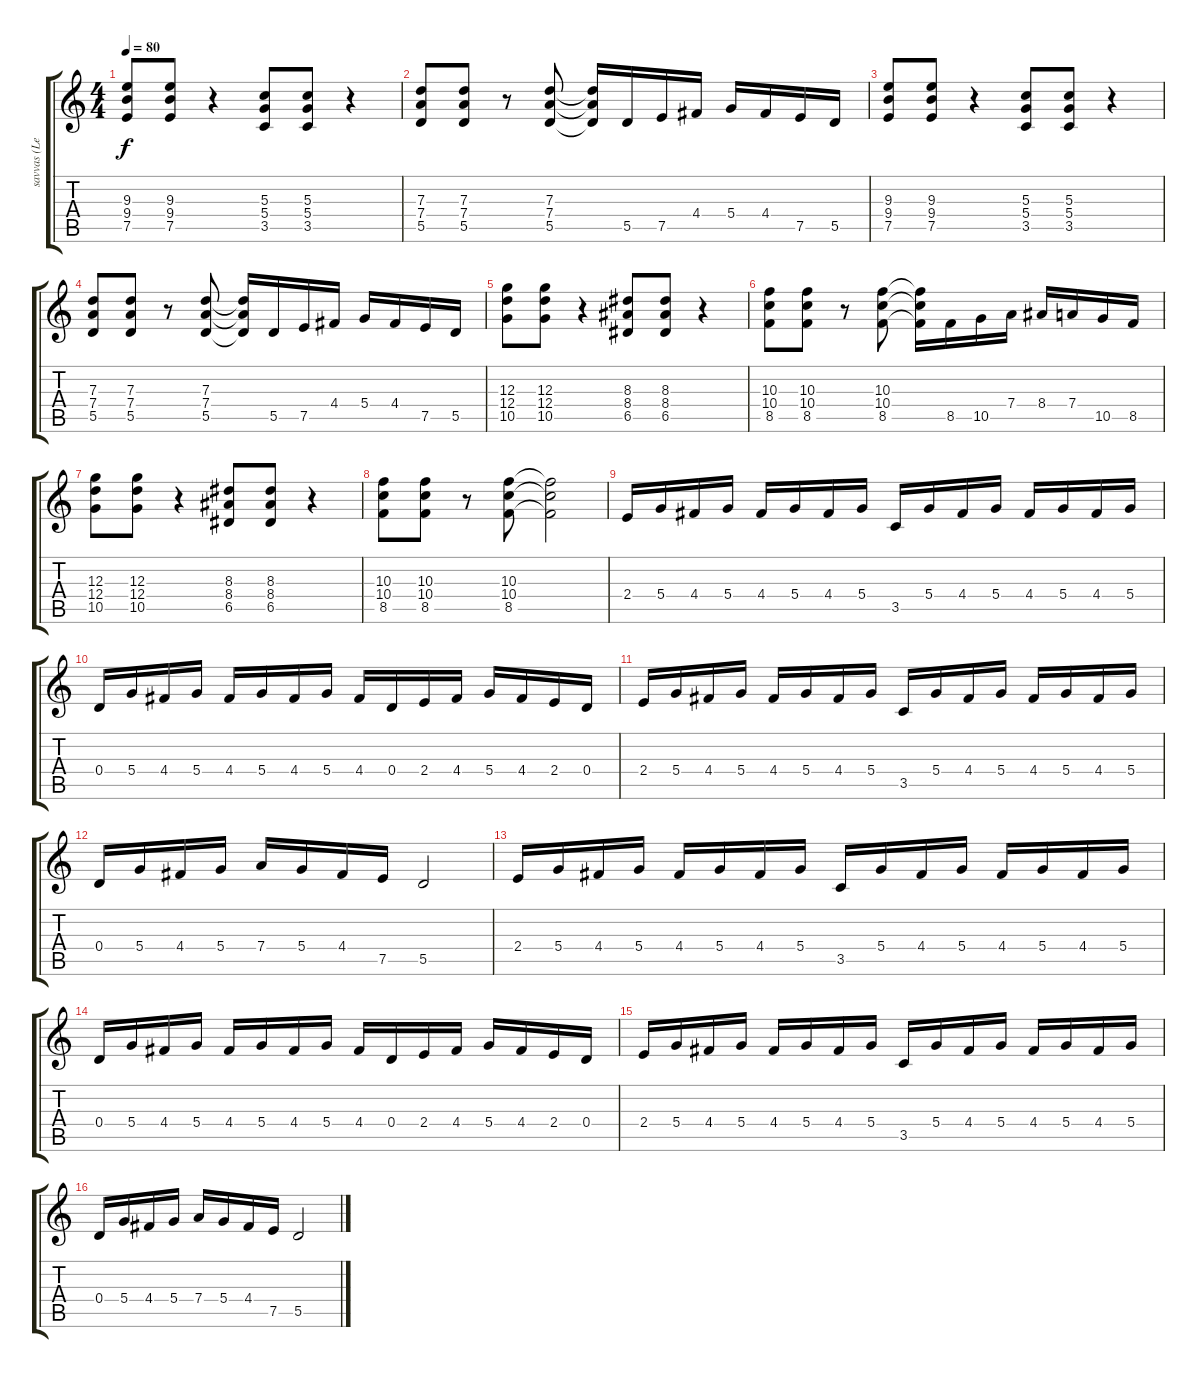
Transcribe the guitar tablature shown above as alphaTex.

\track ("savvas (Lead & Rhythm Guitars)" "savvas (Le") {instrument distortionguitar}
\staff {score tabs}
\tuning (E4 B3 G3 D3 A2 E2) {hide}
\ts (4 4)
\tempo 80
\clef g2
\ks c
(9.3 9.4 7.5).8{dy f} (9.3 9.4 7.5).8 r.4 (5.3 5.4 3.5).8 (5.3 5.4 3.5).8 r.4 |
(7.3 7.4 5.5).8 (7.3 7.4 5.5).8 r.8 (7.3 7.4 5.5).8 (7.3{t} 7.4{t} 5.5{t}).16 5.5.16 7.5.16 4.4.16 5.4.16 4.4.16 7.5.16 5.5.16 |
(9.3 9.4 7.5).8 (9.3 9.4 7.5).8 r.4 (5.3 5.4 3.5).8 (5.3 5.4 3.5).8 r.4 |
(7.3 7.4 5.5).8 (7.3 7.4 5.5).8 r.8 (7.3 7.4 5.5).8 (7.3{t} 7.4{t} 5.5{t}).16 5.5.16 7.5.16 4.4.16 5.4.16 4.4.16 7.5.16 5.5.16 |
(12.3 12.4 10.5).8 (12.3 12.4 10.5).8 r.4 (8.3 8.4 6.5).8 (8.3 8.4 6.5).8 r.4 |
(10.3 10.4 8.5).8 (10.3 10.4 8.5).8 r.8 (10.3 10.4 8.5).8 (10.3{t} 10.4{t} 8.5{t}).16 8.5.16 10.5.16 7.4.16 8.4.16 7.4.16 10.5.16 8.5.16 |
(12.3 12.4 10.5).8 (12.3 12.4 10.5).8 r.4 (8.3 8.4 6.5).8 (8.3 8.4 6.5).8 r.4 |
(10.3 10.4 8.5).8 (10.3 10.4 8.5).8 r.8 (10.3 10.4 8.5).8 (10.3{t} 10.4{t} 8.5{t}).2 |
2.4.16 5.4.16 4.4.16 5.4.16 4.4.16 5.4.16 4.4.16 5.4.16 3.5.16 5.4.16 4.4.16 5.4.16 4.4.16 5.4.16 4.4.16 5.4.16 |
0.4.16 5.4.16 4.4.16 5.4.16 4.4.16 5.4.16 4.4.16 5.4.16 4.4.16 0.4.16 2.4.16 4.4.16 5.4.16 4.4.16 2.4.16 0.4.16 |
2.4.16 5.4.16 4.4.16 5.4.16 4.4.16 5.4.16 4.4.16 5.4.16 3.5.16 5.4.16 4.4.16 5.4.16 4.4.16 5.4.16 4.4.16 5.4.16 |
0.4.16 5.4.16 4.4.16 5.4.16 7.4.16 5.4.16 4.4.16 7.5.16 5.5.2 |
2.4.16 5.4.16 4.4.16 5.4.16 4.4.16 5.4.16 4.4.16 5.4.16 3.5.16 5.4.16 4.4.16 5.4.16 4.4.16 5.4.16 4.4.16 5.4.16 |
0.4.16 5.4.16 4.4.16 5.4.16 4.4.16 5.4.16 4.4.16 5.4.16 4.4.16 0.4.16 2.4.16 4.4.16 5.4.16 4.4.16 2.4.16 0.4.16 |
2.4.16 5.4.16 4.4.16 5.4.16 4.4.16 5.4.16 4.4.16 5.4.16 3.5.16 5.4.16 4.4.16 5.4.16 4.4.16 5.4.16 4.4.16 5.4.16 |
0.4.16 5.4.16 4.4.16 5.4.16 7.4.16 5.4.16 4.4.16 7.5.16 5.5.2
